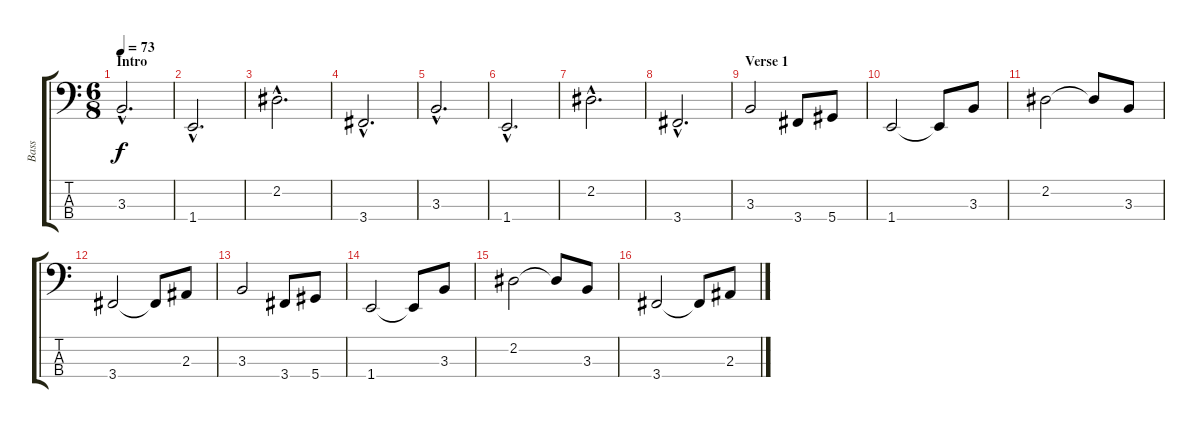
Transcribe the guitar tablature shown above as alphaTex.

\track ("Bass" "Bass") {instrument acousticguitarnylon}
\staff {score tabs}
\tuning (Gb2 Db2 Ab1 Eb1) {hide}
\ts (6 8)
\section ("" "Intro")
\tempo 73
\clef f4
\ks c
3.3{hac}.2{d dy f instrument acousticguitarnylon} |
1.4{hac}.2{d} |
2.2{hac}.2{d} |
3.4{hac}.2{d} |
3.3{hac}.2{d} |
1.4{hac}.2{d} |
2.2{hac}.2{d} |
3.4{hac}.2{d} |
\section ("" "Verse 1")
3.3.2 3.4.8 5.4.8 |
1.4.2 1.4{t}.8 3.3.8 |
2.2.2 2.2{t}.8 3.3.8 |
3.4.2 3.4{t}.8 2.3.8 |
3.3.2 3.4.8 5.4.8 |
1.4.2 1.4{t}.8 3.3.8 |
2.2.2 2.2{t}.8 3.3.8 |
3.4.2 3.4{t}.8 2.3.8
